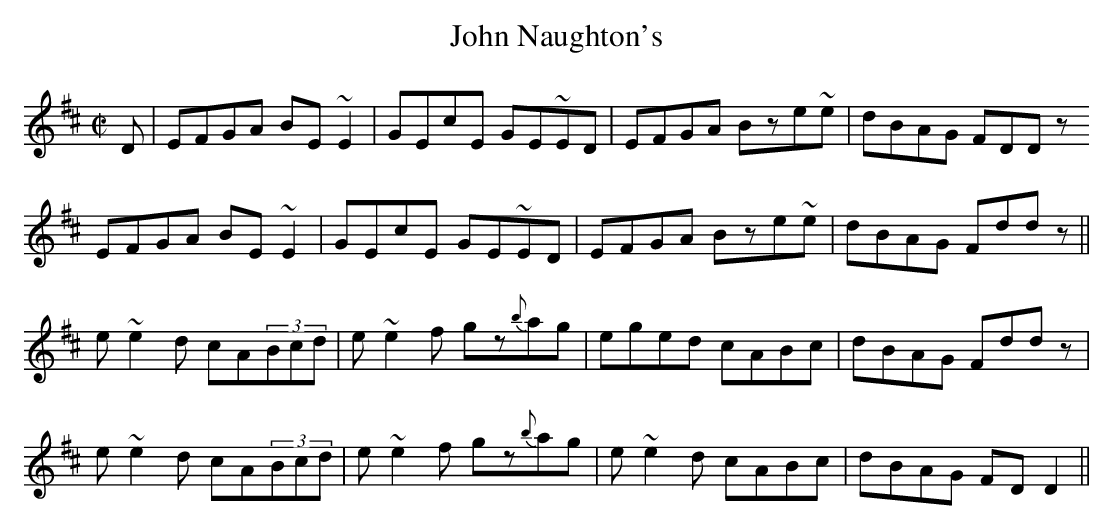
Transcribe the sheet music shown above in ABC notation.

X:1
T:John Naughton's
M:C|
K:Edor
D | EFGA BE~E2 | GEcE GE~ED | EFGA Bze~e | dBAG FDDz
EFGA BE~E2 | GEcE GE~ED | EFGA Bze~e | dBAG Fddz ||
e~e2d cA(3Bcd | e~e2f gz{b}ag | eged cABc | dBAG Fddz |
e~e2d cA(3Bcd | e~e2f gz{b}ag | e~e2d cABc | dBAG FDD2 ||
